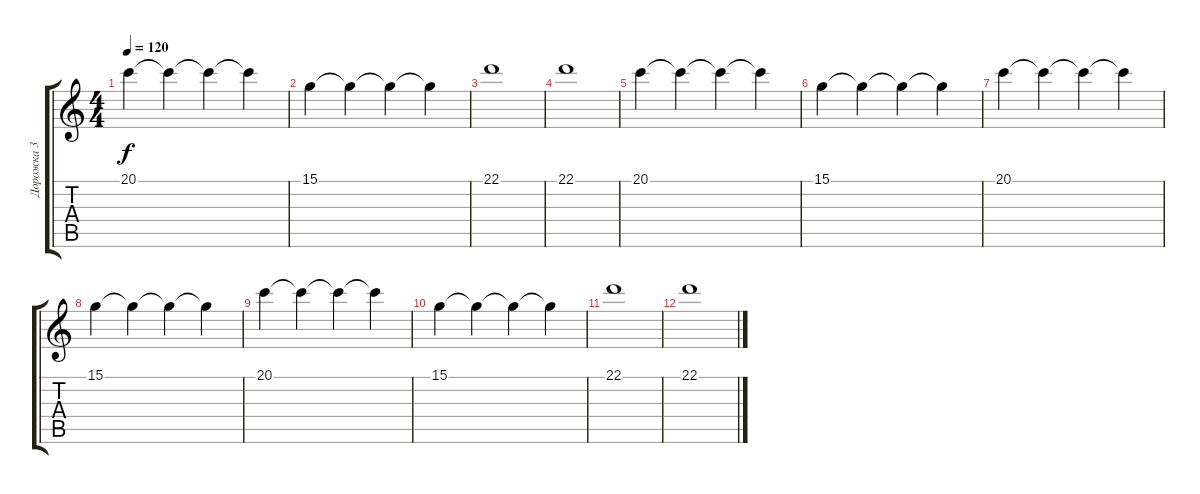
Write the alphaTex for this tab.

\track ("Дорожка 3" "Дорожка 3") {instrument stringensemble1}
\staff {score tabs}
\tuning (E4 B3 G3 D3 A2 E2) {hide}
\ts (4 4)
\tempo 120
\clef g2
\ks c
20.1.4{dy f} 20.1{t}.4 20.1{t}.4 20.1{t}.4 |
15.1.4 15.1{t}.4 15.1{t}.4 15.1{t}.4 |
22.1.1 |
22.1.1 |
20.1.4 20.1{t}.4 20.1{t}.4 20.1{t}.4 |
15.1.4 15.1{t}.4 15.1{t}.4 15.1{t}.4 |
20.1.4 20.1{t}.4 20.1{t}.4 20.1{t}.4 |
15.1.4 15.1{t}.4 15.1{t}.4 15.1{t}.4 |
20.1.4 20.1{t}.4 20.1{t}.4 20.1{t}.4 |
15.1.4 15.1{t}.4 15.1{t}.4 15.1{t}.4 |
22.1.1 |
22.1.1
